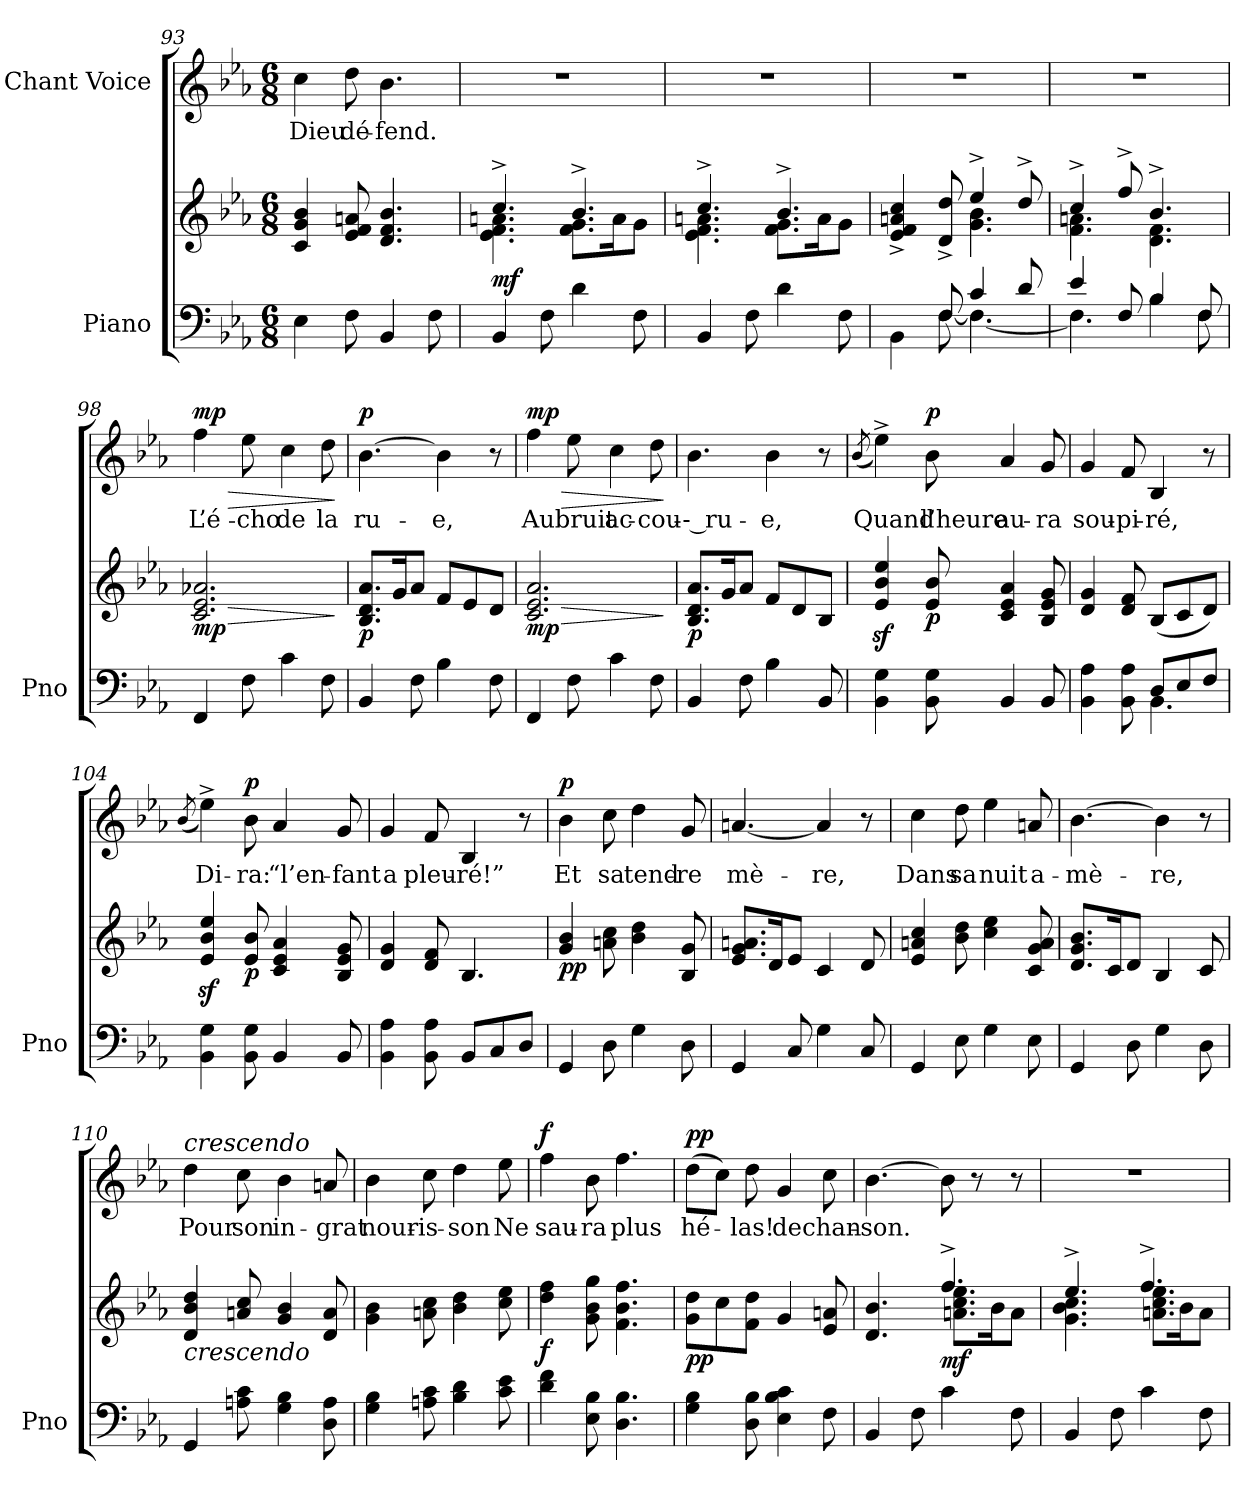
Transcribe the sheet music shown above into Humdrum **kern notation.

**kern	**kern	**dynam	**kern	**text	**dynam
*part2	*part2	*part2	*part1	*part1	*part1
*staff3	*staff2	*staff2/3	*staff1	*staff1	*staff1
*I"Piano	*	*	*I"Chant Voice	*	*
*I'Pno	*	*	*	*	*
*clefF4	*clefG2	*	*clefG2	*	*
*k[b-e-a-]	*k[b-e-a-]	*	*k[b-e-a-]	*	*
*M6/8	*M6/8	*	*M6/8	*	*
=93	=93	=93	=93	=93	=93
!	!	!	!	!LO:LY:b	!
4E-\	4c/ 4g/ 4b-/	.	4cc\	Dieu	.
!	!	!	!	!LO:LY:b	!
8F\	8e-/ 8f/ 8an/	.	8dd\	dé-	.
!	!	!	!	!LO:LY:b	!
4BB-/	4.d/ 4.f/ 4.b-/	.	4.b-\	-fend.	.
8F\	.	.	.	.	.
=94	=94	=94	=94	=94	=94
*	*^	*	*	*	*
!	!	!	!LO:DY:b	!	!	!
4BB-/	4.cc^/	4.e-\ 4.f\ 4.an\	mf	2.r	.	.
8F\	.	.	.	.	.	.
4d\	4.b-^/	8.f\ 8.g\L	.	.	.	.
.	.	16a\K	.	.	.	.
8F\	.	8g\J	.	.	.	.
=95	=95	=95	=95	=95	=95	=95
4BB-/	4.cc^/	4.e-\ 4.f\ 4.an\	.	2.r	.	.
8F\	.	.	.	.	.	.
4d\	4.b-^/	8.f\ 8.g\L	.	.	.	.
.	.	16a\K	.	.	.	.
8F\	.	8g\J	.	.	.	.
!!LO:LB:g=z
=96	=96	=96	=96	=96	=96	=96
*^	*	*	*	*	*	*
4BB-\	4ryy	4e-/^ 4f/^ 4an/^ 4cc/^	4ryy	.	2.r	.	.
8F/	[8F\	8d/^ 8dd/^	8ryy	.	.	.	.
4c/	4.F\_	4ee-^/	4.g\ 4.b-\	.	.	.	.
8d/	.	8dd^/	.	.	.	.	.
=97	=97	=97	=97	=97	=97	=97	=97
4e-/	4.F\]	4cc^/	4.f\ 4.an\	.	2.r	.	.
8F/	.	8ff^/	.	.	.	.	.
4B-/	4B-\	4.b-^/	4.d\ 4.f\	.	.	.	.
8F/	8F\	.	.	.	.	.	.
*	*	*v	*v	*	*	*	*
=98	=98	=98	=98	=98	=98	=98
!	!	!	!LO:HP:b	!	!LO:LY:b	!LO:HP:b
!	!	!	!LO:DY:n=1:b	!	!	!LO:DY:n=1:b
*v	*v	*	*	*	*	*
4FF/	2.c/ 2.e-/ 2.a-X/	> mp	4ff\	L’é-	> mp
!	!	!	!	!LO:LY:b	!
8F\	.	.	8ee-\	-cho	.
!	!	!	!	!LO:LY:b	!
4c\	.	.	4cc\	de	.
!	!	!	!	!LO:LY:b	!
8F\	.	.	8dd\	la	.
.	.	]	.	.	]
=99	=99	=99	=99	=99	=99
!	!	!LO:DY:b	!	!LO:LY:b	!LO:DY:b
4BB-/	8.B-/ 8.d/ 8.a-/L	p	[4.b-\	ru-	p
.	16g/K	.	.	.	.
8F\	8a-/J	.	.	.	.
!	!	!	!	!LO:LY:b	!
4B-\	8f/L	.	4b-\]	-e,	.
.	8e-/	.	.	.	.
8F\	8d/J	.	8r	.	.
=100	=100	=100	=100	=100	=100
!	!	!LO:HP:b	!	!LO:LY:b	!LO:HP:b
!	!	!LO:DY:n=1:b	!	!	!LO:DY:n=1:b
4FF/	2.c/ 2.e-/ 2.a-/	> mp	4ff\	Au	> mp
!	!	!	!	!LO:LY:b	!
8F\	.	.	8ee-\	bruit	.
!	!	!	!	!LO:LY:b	!
4c\	.	.	4cc\	ac-	.
!	!	!	!	!LO:LY:b	!
8F\	.	.	8dd\	-cou-	.
.	.	]	.	.	]
!!LO:LB:g=z
=101	=101	=101	=101	=101	=101
!	!	!LO:DY:b	!	!LO:LY:b	!
4BB-/	8.B-/ 8.d/ 8.a-/L	p	4.b-\	-- ru-	.
.	16g/K	.	.	.	.
8F\	8a-/J	.	.	.	.
!	!	!	!	!LO:LY:b	!
4B-\	8f/L	.	4b-\	-e,	.
.	8d/	.	.	.	.
8BB-/	8B-/J	.	8r	.	.
=102	=102	=102	=102	=102	=102
.	.	.	(<8qb-/	.	.
!	!	!LO:DY:b	!	!LO:LY:b	!
4BB-\ 4G\	4e-/z< 4b-/z< 4ee-/z<	other-dynamics	4ee-^\)	Quand	.
!	!	!LO:DY:b	!	!LO:LY:b	!LO:DY:a
8BB-\ 8G\	8e-/ 8b-/	p	8b-\	l’heure	p
!	!	!	!	!LO:LY:b	!
4BB-/	4c/ 4e-/ 4a-/	.	4a-/	au-	.
!	!	!	!	!LO:LY:b	!
8BB-/	8B-/ 8e-/ 8g/	.	8g/	-ra	.
=103	=103	=103	=103	=103	=103
*^	*	*	*	*	*
!	!	!	!	!	!LO:LY:b	!
4BB-\ 4A-\	4ryy	4d/ 4g/	.	4g/	sou-	.
!	!	!	!	!	!LO:LY:b	!
8BB-\ 8A-\	8ryy	8d/ 8f/	.	8f/	-pi-	.
!	!	!	!	!	!LO:LY:b	!
8D/L	4.BB-\	(<8B-/L	.	4B-/	-ré,	.
8E-/	.	8c/	.	.	.	.
8F/J	.	8d/J)	.	8r	.	.
*v	*v	*	*	*	*	*
=104	=104	=104	=104	=104	=104
.	.	.	(<8qb-/	.	.
!	!	!LO:DY:b	!	!LO:LY:b	!
4BB-\ 4G\	4e-/z< 4b-/z< 4ee-/z<	other-dynamics	4ee-^\)	Di-	.
!	!	!LO:DY:b	!	!LO:LY:b	!LO:DY:a
8BB-\ 8G\	8e-/ 8b-/	p	8b-\	-ra:	p
!	!	!	!	!LO:LY:b	!
4BB-/	4c/ 4e-/ 4a-/	.	4a-/	“l’en-	.
!	!	!	!	!LO:LY:b	!
8BB-/	8B-/ 8e-/ 8g/	.	8g/	-fant	.
=105	=105	=105	=105	=105	=105
!	!	!	!	!LO:LY:b	!
4BB-\ 4A-\	4d/ 4g/	.	4g/	a	.
!	!	!	!	!LO:LY:b	!
8BB-\ 8A-\	8d/ 8f/	.	8f/	pleu-	.
!	!	!	!	!LO:LY:b	!
8BB-/L	4.B-/	.	4B-/	-ré!”	.
8C/	.	.	.	.	.
8D/J	.	.	8r	.	.
!!LO:PB:g=z
=106	=106	=106	=106	=106	=106
!	!	!LO:DY:b	!	!LO:LY:b	!LO:DY:a
4GG/	4g/ 4b-/	pp	4b-\	Et	p
!	!	!	!	!LO:LY:b	!
8D\	8an\ 8cc\	.	8cc\	sa	.
!	!	!	!	!LO:LY:b	!
4G\	4b-\ 4dd\	.	4dd\	tend-	.
!	!	!	!	!LO:LY:b	!
8D\	8B-/ 8g/	.	8g/	-re	.
=107	=107	=107	=107	=107	=107
!	!	!	!	!LO:LY:b	!
4GG/	8.e-/ 8.g/ 8.an/L	.	[4.an/	mè-	.
.	16d/K	.	.	.	.
8C/	8e-/J	.	.	.	.
!	!	!	!	!LO:LY:b	!
4G\	4c/	.	4a/]	-re,	.
8C/	8d/	.	8r	.	.
=108	=108	=108	=108	=108	=108
!	!	!	!	!LO:LY:b	!
4GG/	4e-/ 4an/ 4cc/	.	4cc\	Dans	.
!	!	!	!	!LO:LY:b	!
8E-\	8b-\ 8dd\	.	8dd\	sa	.
!	!	!	!	!LO:LY:b	!
4G\	4cc\ 4ee-\	.	4ee-\	nuit	.
!	!	!	!	!LO:LY:b	!
8E-\	8c/ 8g/ 8a/	.	8an/	a-	.
=109	=109	=109	=109	=109	=109
!	!	!	!	!LO:LY:b	!
4GG/	8.d/ 8.g/ 8.b-/L	.	[4.b-\	-mè-	.
.	16c/K	.	.	.	.
8D\	8d/J	.	.	.	.
!	!	!	!	!LO:LY:b	!
4G\	4B-/	.	4b-\]	-re,	.
8D\	8c/	.	8r	.	.
=110	=110	=110	=110	=110	=110
!	!	!	!LO:TX:a:i:t=crescendo	!	!
!	!LO:TX:b:i:t=crescendo	!	!	!	!
!	!	!	!	!LO:LY:b	!
4GG/	4d/ 4b-/ 4dd/	.	4dd\	Pour	.
!	!	!	!	!LO:LY:b	!
8An\ 8c\	8an/ 8cc/	.	8cc\	son	.
!	!	!	!	!LO:LY:b	!
4G\ 4B-\	4g/ 4b-/	.	4b-\	in-	.
!	!	!	!	!LO:LY:b	!
8D\ 8A\	8d/ 8a/	.	8an/	-grat	.
!!LO:LB:g=z
=111	=111	=111	=111	=111	=111
!	!	!	!	!LO:LY:b	!
4G\ 4B-\	4g\ 4b-\	.	4b-\	nour-	.
!	!	!	!	!LO:LY:b	!
8An\ 8c\	8an\ 8cc\	.	8cc\	-is-	.
!	!	!	!	!LO:LY:b	!
4B-\ 4d\	4b-\ 4dd\	.	4dd\	-son	.
!	!	!	!	!LO:LY:b	!
8c\ 8e-\	8cc\ 8ee-\	.	8ee-\	Ne	.
=112	=112	=112	=112	=112	=112
!	!	!LO:DY:b	!	!LO:LY:b	!LO:DY:a
4d\ 4f\	4dd\ 4ff\	f	4ff\	sau-	f
!	!	!	!	!LO:LY:b	!
8E-\ 8B-\	8g\ 8b-\ 8gg\	.	8b-\	-ra	.
!	!	!	!	!LO:LY:b	!
4.D\ 4.B-\	4.f\ 4.b-\ 4.ff\	.	4.ff\	plus	.
=113	=113	=113	=113	=113	=113
!	!	!LO:DY:b	!	!LO:LY:b	!LO:DY:a
4G\ 4B-\	8g\ 8dd\L	pp	(>8dd\L	hé-	pp
.	8cc\	.	8cc\J)	.	.
!	!	!	!	!LO:LY:b	!
8D\ 8B-\	8f\ 8dd\J	.	8dd\	-las!	.
!	!	!	!	!LO:LY:b	!
4E-\ 4B-\ 4c\	4g/	.	4g/	de	.
!	!	!	!	!LO:LY:b	!
8F\	8e-/ 8an/	.	8cc\	chan-	.
=114	=114	=114	=114	=114	=114
*	*^	*	*	*	*
!	!	!	!	!	!LO:LY:b	!
4BB-/	4.d/ 4.b-/	4ryy	.	[4.b-\	-son.	.
8F\	.	8ryy	.	.	.	.
!	!	!	!LO:DY:b	!	!	!
4c\	4.ff^/	8.an\ 8.cc\ 8.ee-\L	mf	8b-\]	.	.
.	.	.	.	8r	.	.
.	.	16b-\K	.	.	.	.
8F\	.	8a\J	.	8r	.	.
=115	=115	=115	=115	=115	=115	=115
4BB-/	4.ee-^/	4.g\ 4.b-\ 4.cc\	.	2.r	.	.
8F\	.	.	.	.	.	.
4c\	4.ff^/	8.an\ 8.cc\ 8.ee-\L	.	.	.	.
.	.	16b-\K	.	.	.	.
8F\	.	8a\J	.	.	.	.
*	*v	*v	*	*	*	*
=	=	=	=	=	=
*-	*-	*-	*-	*-	*-
